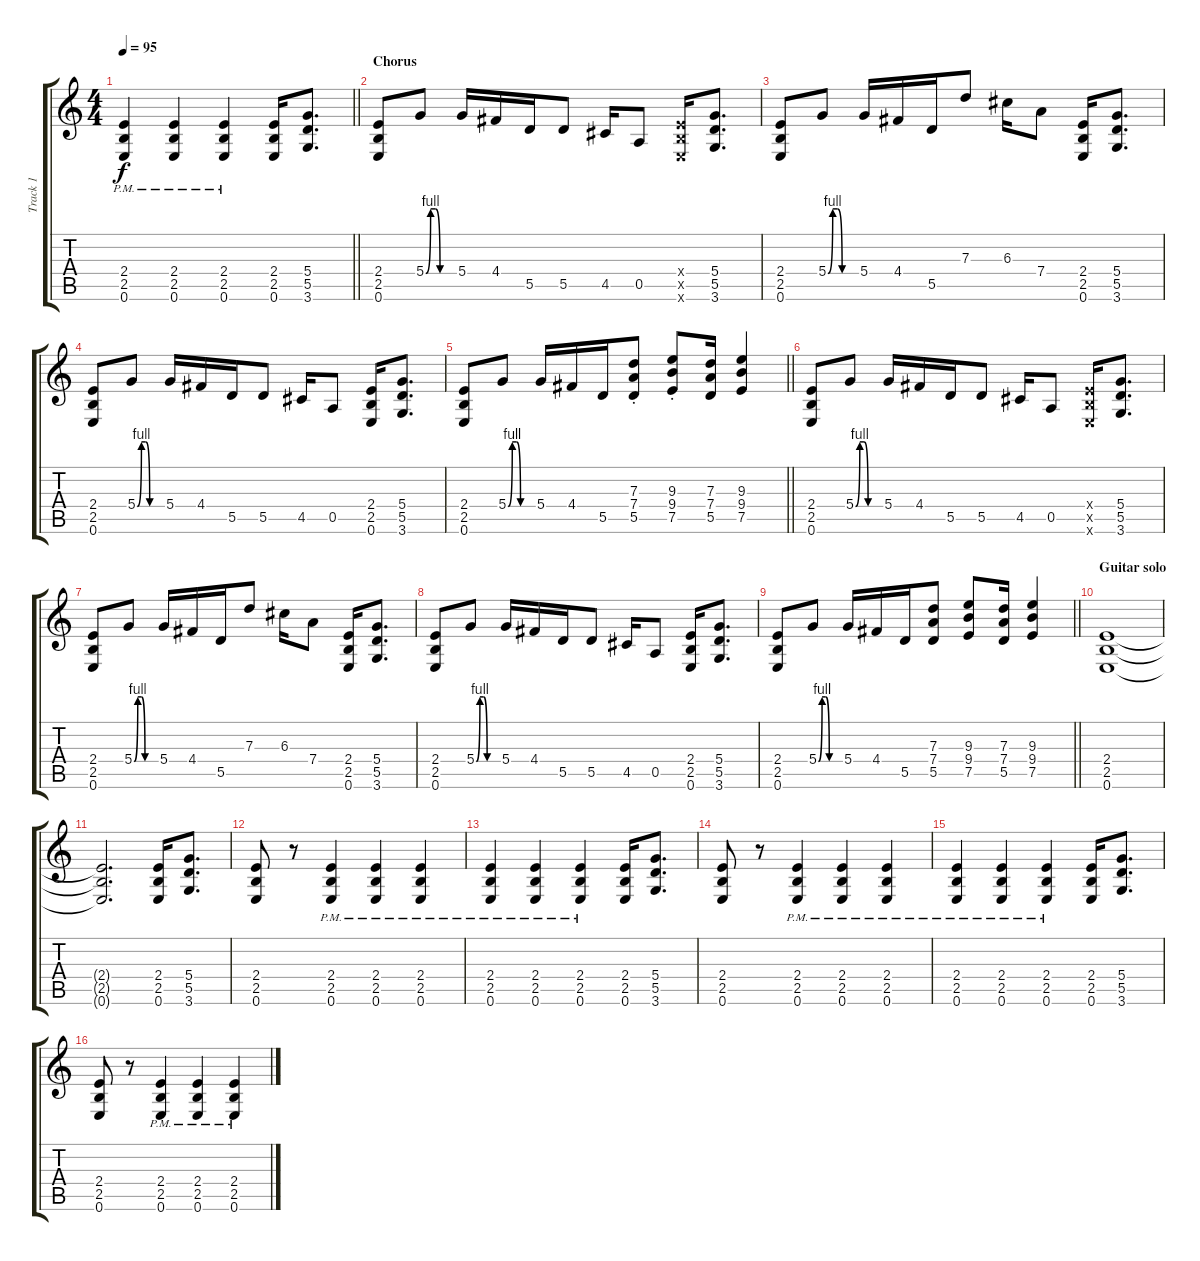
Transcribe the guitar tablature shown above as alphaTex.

\track ("Track 1" "Track 1") {instrument distortionguitar}
\staff {score tabs}
\tuning (E4 B3 G3 D3 A2 E2) {hide}
\ts (4 4)
\tempo 95
\clef g2
\barLineRight lightlight
\ks c
(2.4{pm} 2.5{pm} 0.6{pm}).4{dy f} (2.4{pm} 2.5{pm} 0.6{pm}).4 (2.4{pm} 2.5{pm} 0.6{pm}).4 (2.4 2.5 0.6).16 (5.4 5.5 3.6).8{d} |
\section ("" "Chorus")
(2.4 2.5 0.6).8 5.4{be (custom 0 0 10 4 20 4 30 0 60 0)}.8 5.4.16 4.4.16 5.5.16 5.5.8 4.5.16 0.5.8 (2.4{x} 2.5{x} 0.6{x}).16 (5.4 5.5 3.6).8{d} |
(2.4 2.5 0.6).8 5.4{be (custom 0 0 10 4 20 4 30 0 60 0)}.8 5.4.16 4.4.16 5.5.16 7.3.8 6.3.16 7.4.8 (2.4 2.5 0.6).16 (5.4 5.5 3.6).8{d} |
(2.4 2.5 0.6).8 5.4{be (custom 0 0 10 4 20 4 30 0 60 0)}.8 5.4.16 4.4.16 5.5.16 5.5.8 4.5.16 0.5.8 (2.4 2.5 0.6).16 (5.4 5.5 3.6).8{d} |
\barLineRight lightlight
(2.4 2.5 0.6).8 5.4{be (custom 0 0 10 4 20 4 30 0 60 0)}.8 5.4.16 4.4.16 5.5.16 (7.3{st} 7.4{st} 5.5{st}).8 (9.3{st} 9.4 7.5).8 (7.3 7.4 5.5).16 (9.3 9.4 7.5).4 |
(2.4 2.5 0.6).8 5.4{be (custom 0 0 10 4 20 4 30 0 60 0)}.8 5.4.16 4.4.16 5.5.16 5.5.8 4.5.16 0.5.8 (2.4{x} 2.5{x} 0.6{x}).16 (5.4 5.5 3.6).8{d} |
(2.4 2.5 0.6).8 5.4{be (custom 0 0 10 4 20 4 30 0 60 0)}.8 5.4.16 4.4.16 5.5.16 7.3.8 6.3.16 7.4.8 (2.4 2.5 0.6).16 (5.4 5.5 3.6).8{d} |
(2.4 2.5 0.6).8 5.4{be (custom 0 0 10 4 20 4 30 0 60 0)}.8 5.4.16 4.4.16 5.5.16 5.5.8 4.5.16 0.5.8 (2.4 2.5 0.6).16 (5.4 5.5 3.6).8{d} |
\barLineRight lightlight
(2.4 2.5 0.6).8 5.4{be (custom 0 0 10 4 20 4 30 0 60 0)}.8 5.4.16 4.4.16 5.5.16 (7.3 7.4 5.5).8 (9.3 9.4 7.5).8 (7.3 7.4 5.5).16 (9.3 9.4 7.5).4 |
\section ("" "Guitar solo")
(2.4 2.5 0.6).1 |
(2.4{t} 2.5{t} 0.6{t}).2{d} (2.4 2.5 0.6).16 (5.4 5.5 3.6).8{d} |
(2.4 2.5 0.6).8 r.8 (2.4{pm} 2.5{pm} 0.6{pm}).4 (2.4{pm} 2.5{pm} 0.6{pm}).4 (2.4{pm} 2.5{pm} 0.6{pm}).4 |
(2.4{pm} 2.5{pm} 0.6{pm}).4 (2.4{pm} 2.5{pm} 0.6{pm}).4 (2.4{pm} 2.5{pm} 0.6{pm}).4 (2.4 2.5 0.6).16 (5.4 5.5 3.6).8{d} |
(2.4 2.5 0.6).8 r.8 (2.4{pm} 2.5{pm} 0.6{pm}).4 (2.4{pm} 2.5{pm} 0.6{pm}).4 (2.4{pm} 2.5{pm} 0.6{pm}).4 |
(2.4{pm} 2.5{pm} 0.6{pm}).4 (2.4{pm} 2.5{pm} 0.6{pm}).4 (2.4{pm} 2.5{pm} 0.6{pm}).4 (2.4 2.5 0.6).16 (5.4 5.5 3.6).8{d} |
(2.4 2.5 0.6).8 r.8 (2.4{pm} 2.5{pm} 0.6{pm}).4 (2.4{pm} 2.5{pm} 0.6{pm}).4 (2.4{pm} 2.5{pm} 0.6{pm}).4
